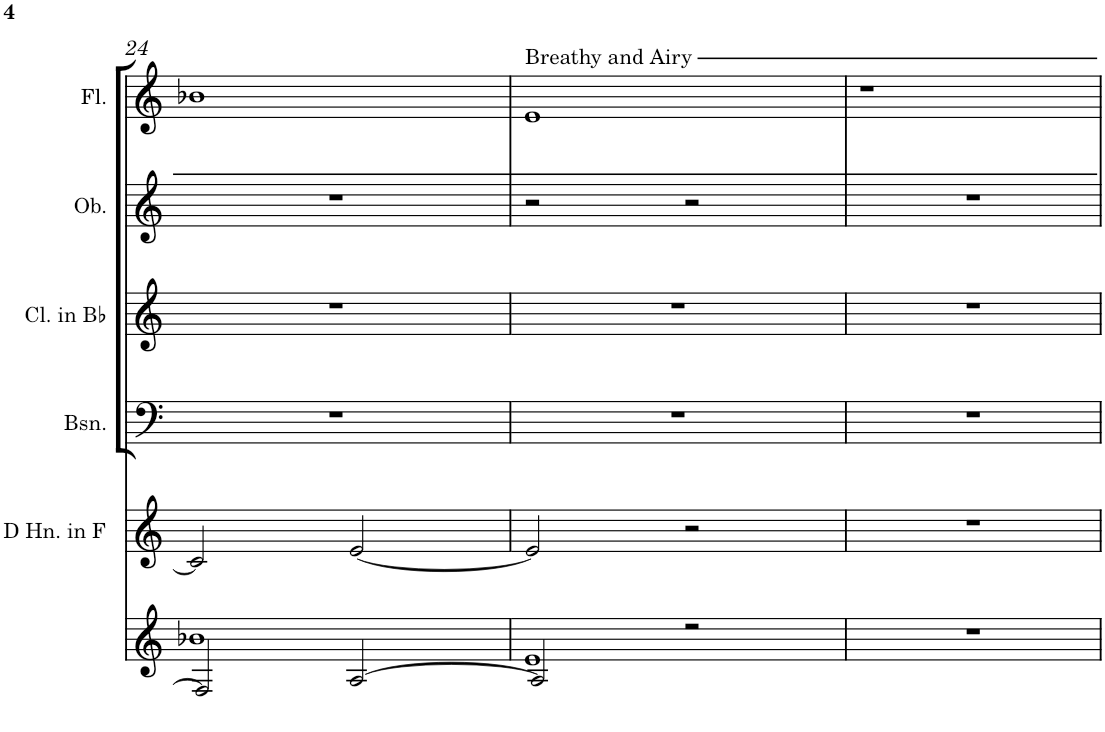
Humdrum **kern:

**kern	**kern	**kern	**kern	**kern	**kern
*part6	*part5	*part4	*part3	*part2	*part1
*staff6	*staff5	*staff4	*staff3	*staff2	*staff1
*I"Cues	*I"Horn in F	*I"Bassoon	*I"Clarinet in Bb	*I"Oboe	*I"Flute
*	*	*I'Bsn.	*I'Cl. in Bb	*I'Ob.	*I'Fl.
!!LO:PB:g=z
*clefG2	*clefG2	*clefF4	*clefG2	*clefG2	*clefG2
*	*Trd4c7	*	*Trd1c2	*	*
*k[]	*k[]	*k[]	*k[]	*k[]	*k[]
*M4/4	*M4/4	*M4/4	*M4/4	*M4/4	*M4/4
=24	=24	=24	=24	=24	=24
*^	*	*	*	*	*
2F/]	1b-X	2c/]	1r	1r	1r	1b-X
[2A/	.	[2e/	.	.	.	.
=25	=25	=25	=25	=25	=25	=25
!	!	!	!	!	!	!LO:TX:a:t=Breathy and Airy
2A/]	1e	2e/]	1r	1r	2r	1e
2r	.	2r	.	.	2r	.
*v	*v	*	*	*	*	*
=26	=26	=26	=26	=26	=26
1r	1r	1r	1r	1r	1r
=	=	=	=	=	=
*-	*-	*-	*-	*-	*-
